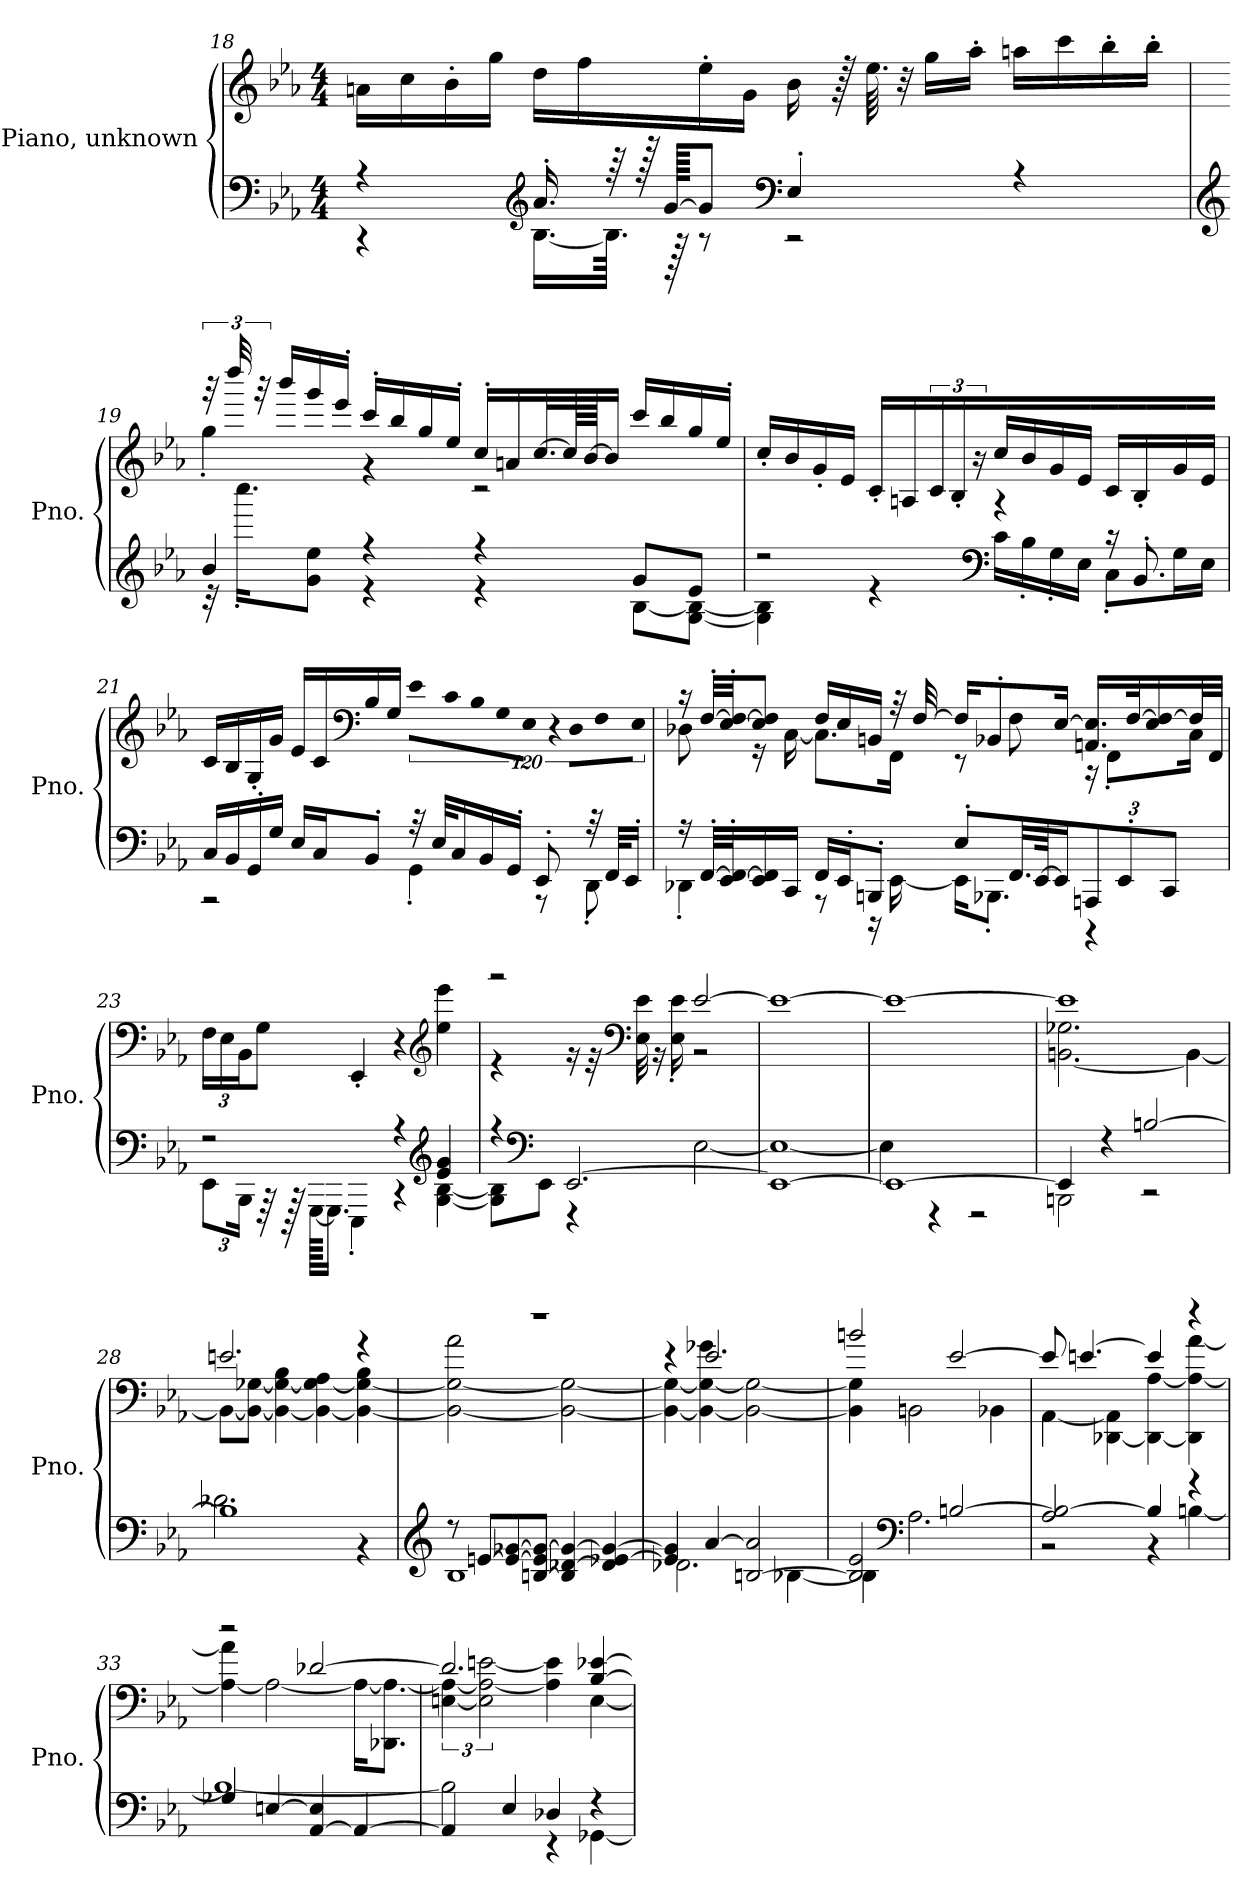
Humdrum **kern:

**kern	**kern
*part1	*part1
*staff2	*staff1
*I"Piano, unknown	*
*I'Pno.	*
!!LO:LB:g=z
*clefF4	*clefG2
*k[b-e-a-]	*k[b-e-a-]
*M4/4	*M4/4
=18	=18
*^	*
4r	4r	16an\LL
.	.	16cc\
.	.	16b-'\
.	.	16gg\JJ
*clefG2	*	*
16.a-'/	[16.B-\LL	16dd\LL
.	.	16ff\
64r	64.B-\JJkk]	.
128r	.	.
[128g/KKKKL	128r	.
8g/J]	8r	16ee-'\
.	.	16g\JJ
*clefF4	*	*
4E-'/	2r	16b-\
.	.	128r
.	.	64.ee-\
.	.	32r
.	.	16gg\LL
.	.	16aa-'\JJ
4r	.	16aan\LL
.	.	16ccc\
.	.	16bb-'\
.	.	16bb-'\JJ
!!LO:LB:g=z
=19	=19	=19
*clefG2	*	*
*	*	*^
4b-/	32r	48r	4gg'\
.	.	48dddd/	.
.	16.cccc'\KL	.	.
.	.	48r	.
.	.	16bbb-/LL	.
.	8g\ 8ee-\J	16ggg/	.
.	.	16eee-'/JJ	.
4r	4r	16ccc'/LL	4r
.	.	16bb-/	.
.	.	16gg/	.
.	.	16ee-'/JJ	.
4r	4r	16cc'/LL	2r
.	.	16an/	.
.	.	[32.cc/L	.
.	.	128cc/LL]	.
.	.	[128b-/JJJ	.
.	.	16b-/JJ]	.
8g/L	[8B-\L	16ccc/LL	.
.	.	16bb-/	.
8e-/J	[8G\ 8B-\_J	16gg/	.
.	.	16ee-'/JJ	.
*	*	*v	*v
=20	=20	=20
2r	4G\] 4B-\]	16cc'/LL
.	.	16b-/
.	.	16g'/
.	.	16e-/JJ
.	4r	16c'/LL
.	.	16An/
.	.	24c/
.	.	24B-'/JJ
.	.	24r
*clefF4	*	*
4r	16c\LL	16cc/LL
.	16B-'\	16b-/
.	16G'\	16g/
.	16E-\JJ	16e-/JJ
16r	8C'\L	16c/LL
8.BB-'/	.	16B-'/
.	16G\L	16g/
.	16E-\JJ	16e-/JJ
!!LO:LB:g=z
=21	=21	=21
16C/LL	2r	16c/LL
16BB-/	.	16B-/
16GG'/	.	16G'/
16G/JJ	.	16g/JJ
16E-/LL	.	16e-/LL
16C/J	.	16c/
*	*	*clefF4
8BB-'/J	.	16B-/
.	.	16G/JJ
!	!	!LO:N:vis=16
32r	4GG'\	1920%107e-\LL
32E-/KLL	.	.
!	!	!LO:N:vis=16
.	.	1920%107c\
16C/	.	.
!	!	!LO:N:vis=16
.	.	1920%107B-\
16BB-/	.	.
!	!	!LO:N:vis=16
.	.	1920%107G\
16GG'/JJ	.	.
!	!	!LO:N:vis=16
.	.	1920%107E-\JJ
8EE-'/	8r	.
!	!	!LO:N:vis=16
.	.	1920%107r
!	!	!LO:N:vis=16
.	.	1920%107D\LL
32r	8DD'\	.
!	!	!LO:N:vis=16
.	.	1920%107F\
32FF/KLL	.	.
16EE-'/JJ	.	.
!	!	!LO:N:vis=16
.	.	1920%107E-\JJ
640ryy	640ryy	.
!!LO:LB:g=z
=22	=22	=22
*	*	*^
16r	4DD-X'\	16r	8D-X\
[32FF'/LLL	.	[32F'/LLL	.
[32EE-/' 32FF/_'J	.	[32E-/' 32F/_'JJ	.
16EE-/] 16FF/]	.	8E-/] 8F/]J	16r
16CC/JJ	.	.	[16C\
16FF/LL	8r	16F/LL	8.C\L]
16EE-'/J	.	16E-/	.
8BBBn'/J	16r	16BBn/JJ	.
.	[16EE-\	32r	16FF\Jk
.	.	[32F/	.
8E-'/L	16EE-\KL]	16F/KL]	8r
.	8.BBB-X'\J	8BB-X'/	.
32.FF/LL	.	.	8F\
[64EE-/JK	.	.	.
16EE-/J]	.	[16E-/Jk	.
*Xbrackettup	*	*	*
12AAAn/	4r	16.AAn/ 16.E-/]LL	16r
.	.	.	8FF'\L
12EE-'/	.	.	.
.	.	[32F/K	.
.	.	16E-/ 16F/_	.
12CC/J	.	.	.
.	.	32F/L]	16C\Jk
.	.	32FF/JJJ	.
*	*	*v	*v
=23	=23	=23
*	*	*Xbrackettup
2r	12EE-\L	24F\LL
.	.	24E-\
.	24BBB-\Jk	24BB-\J
.	64r	8G\J
.	128r	.
.	[128GGG\KKKLL	.
.	16.GGG\JJ]	.
.	4EEE-'\	4EE-'/
4r	4r	4r
*clefG2	*	*clefG2
4e-/ 4g/	[4G\ [4B-\	4ee-\ 4eee-\
!!LO:LB:g=z
=24	=24	=24
*	*	*^
4r	8G\] 8B-\]L	2r	4r
*clefF4	*	*	*
.	8EE-\J	.	.
[2.EE-/	4r	.	16r
.	.	.	32r
*	*	*clefF4	*
.	.	.	32E-\ 32e-\
.	.	.	16r
.	.	.	16E-\' 16e-\'
.	[2E-\	[2e-/	2r
*	*	*v	*v
=25	=25	=25
1EE-_	1E-_	1e-_
=26	=26	=26
1EE-_	4E-\]	1e-_
.	4r	.
.	2r	.
=27	=27	=27
*	*	*^
4EE-/]	2BBBn\	1e-]	[2.BBn\ 2.G-X\
4r	.	.	.
[2Bn/	2r	.	.
.	.	.	4BB\_
=28	=28	=28	=28
1B]	2.d-X\	2.en/	8BB\L_
.	.	.	8BB\_ [8G-X\J
.	.	.	4BB\_ 4G-\_ 4B-\
.	.	.	4BB\_ 4G-\_ 4A-\
.	4r	4r	4BB\_ 4G-\_ 4B-\
!!LO:PB:g=z	!!
=29	=29	=29	=29
*clefG2	*	*	*
8r	1B-	1r	2BB\_ 2G-\_ 2a-\
[8en/L	.	.	.
8e/_ [8g-X/	.	.	.
[8Bn/ 8e/] 8g-/_J	.	.	.
4B/] [4d-X/ 4g-/_	.	.	2BB\_ 2G-\_
4d-/] [4e-X/ 4g-/_	.	.	.
=30	=30	=30	=30
4e-/] 4g-/]	2.d-X\	4r	4BB\_ 4G-\_
[4a-/	.	2.e-/	4BB\_ 4G-\_ 4g-X\
[2Bn/ 2a-/]	.	.	2BB\_ 2G-\_
.	[4B-X\	.	.
=31	=31	=31	=31
2B/] 2e-/	4B-\]	2bn/	4BB\] 4G-\]
*clefF4	*	*	*
.	2.A-\	.	2BBn\
[2Bn/	.	[2e-/	.
.	.	.	4BB-X\
=32	=32	=32	=32
2A-/ 2B/_	2r	8e-/]	[4AA-\
.	.	[4.en/	.
.	.	.	[4DD-X\ 4AA-\]
4B/]	4r	4e/]	4DD-\_ [4A-\
4r	[4Bn\	4r	4DD-\] 4A-\_ [4a-\
!!LO:LB:g=z	!!
=33	=33	=33	=33
4G-X/	1B_	2r	4A-\_ 4a-\]
[4En/	.	.	2A-\_
[4AA-/ 4E/]	.	[2d-X/	.
4AA-/_	.	.	16A-\KL_
.	.	.	8.DD-X\ 8.A-\_J
=34	=34	=34	=34
*	*	*	*brackettup
4AA-/]	2B\]	2.d-/]	[6En\ 6A-\_
.	.	.	3E\] 3A-\_ [3en\
4E-/	.	.	.
4D-X/	4r	.	4A-\] 4e\]
4r	[4GG-X\	[4B-/ [4e-X/	[4E\
*v	*v	*	*
*	*v	*v
=	=
*-	*-
